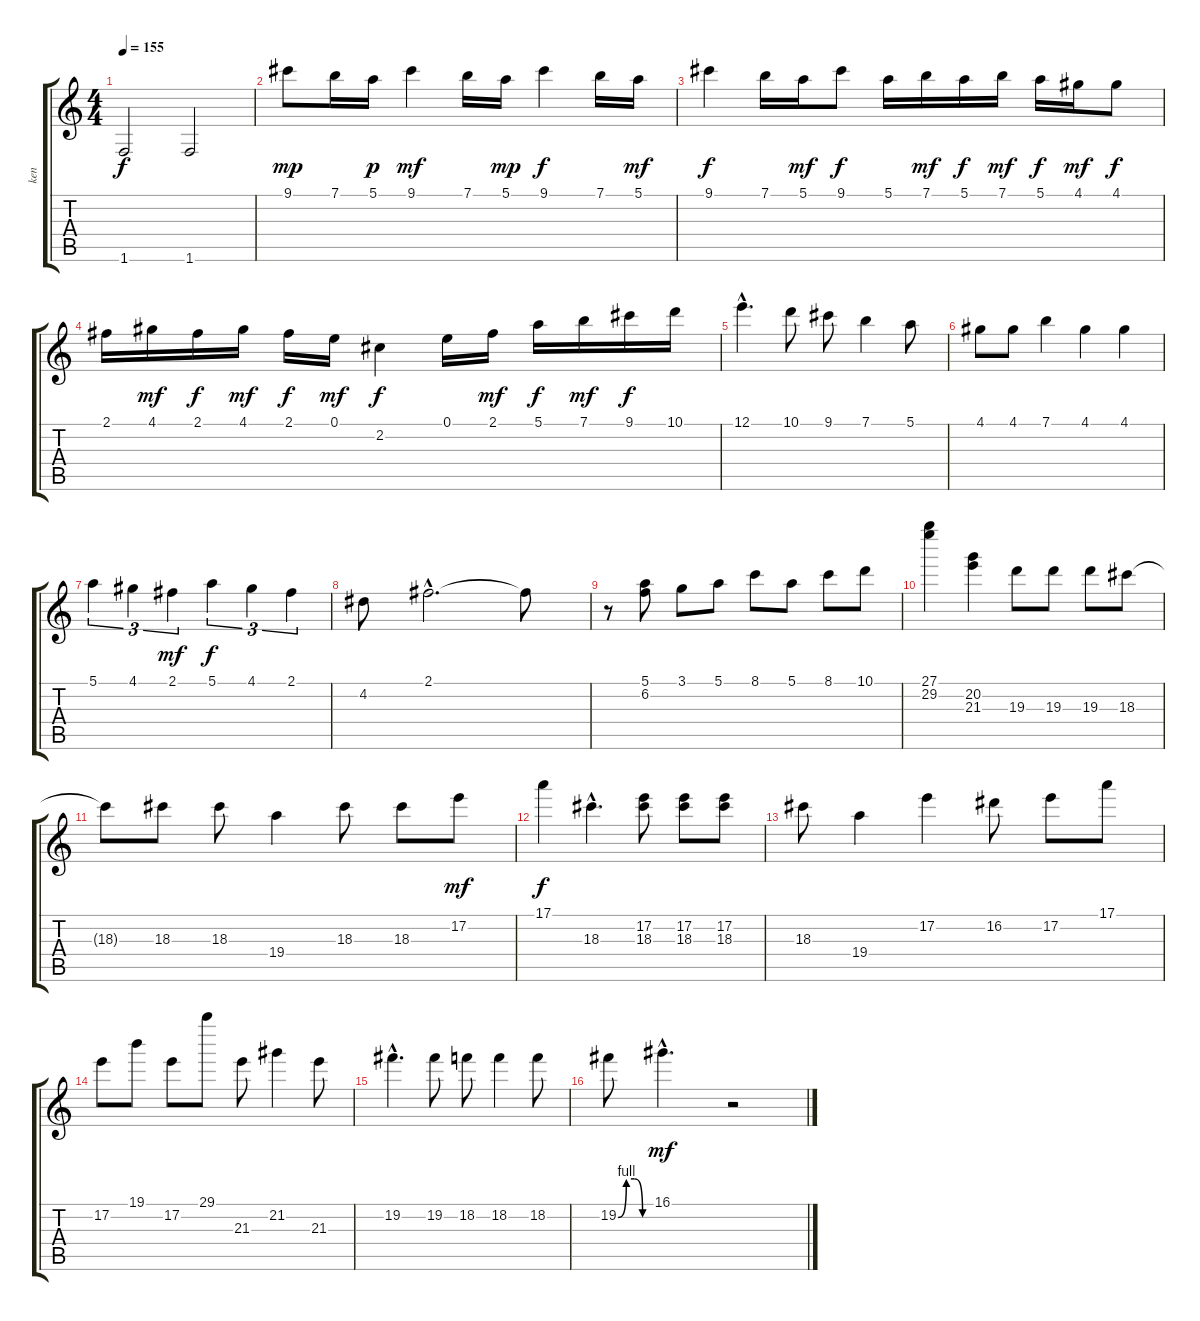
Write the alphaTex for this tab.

\track ("ken" "ken") {instrument distortionguitar}
\staff {score tabs}
\tuning (E4 B3 G3 D3 A2 E2) {hide}
\ts (4 4)
\tempo 155
\clef g2
\ks c
1.6.2{dy f} 1.6.2 |
9.1.8{dy mp volume 14 instrument overdrivenguitar} 7.1.16 5.1.16{dy p} 9.1.4{dy mf} 7.1.16 5.1.16{dy mp} 9.1.4{dy f} 7.1.16 5.1.16{dy mf} |
9.1.4{dy f} 7.1.16 5.1.16{dy mf} 9.1.8{dy f} 5.1.16 7.1.16{dy mf} 5.1.16{dy f} 7.1.16{dy mf} 5.1.16{dy f} 4.1.16{dy mf} 4.1.8{dy f} |
2.1.16 4.1.16{dy mf} 2.1.16{dy f} 4.1.16{dy mf} 2.1.16{dy f} 0.1.16{dy mf} 2.2.4{dy f} 0.1.16 2.1.16{dy mf} 5.1.16{dy f} 7.1.16{dy mf} 9.1.16{dy f} 10.1.16 |
12.1{hac}.4{d} 10.1.8 9.1.8 7.1.4 5.1.8 |
4.1.8 4.1.8 7.1.4 4.1.4 4.1.4 |
5.1.4{tu (3 2)} 4.1.4{tu (3 2)} 2.1.4{tu (3 2) dy mf} 5.1.4{tu (3 2) dy f} 4.1.4{tu (3 2)} 2.1.4{tu (3 2)} |
4.2.8 2.1{hac}.2{d} 2.1{t}.8 |
r.8 (5.1 6.2).8 3.1.8 5.1.8 8.1.8 5.1.8 8.1.8 10.1.8 |
(27.1 29.2).4 (20.2 21.3).4 19.3.8 19.3.8 19.3.8 18.3.8 |
18.3{t}.8 18.3.8 18.3.8 19.4.4 18.3.8 18.3.8 17.2.8{dy mf} |
17.1.4{dy f} 18.3{hac}.4{d} (17.2 18.3).8 (17.2 18.3).8 (17.2 18.3).8 |
18.3.8 19.4.4 17.2.4 16.2.8 17.2.8 17.1.8 |
17.2.8 19.1.8 17.2.8 29.1.8 21.3.8 21.2.4 21.3.8 |
19.2{hac}.4{d} 19.2.8 18.2.8 18.2.4 18.2.8 |
19.2{be (custom 0 0 15 4 30 4 45 0 60 0)}.8 16.1{hac}.4{d dy mf} r.2
